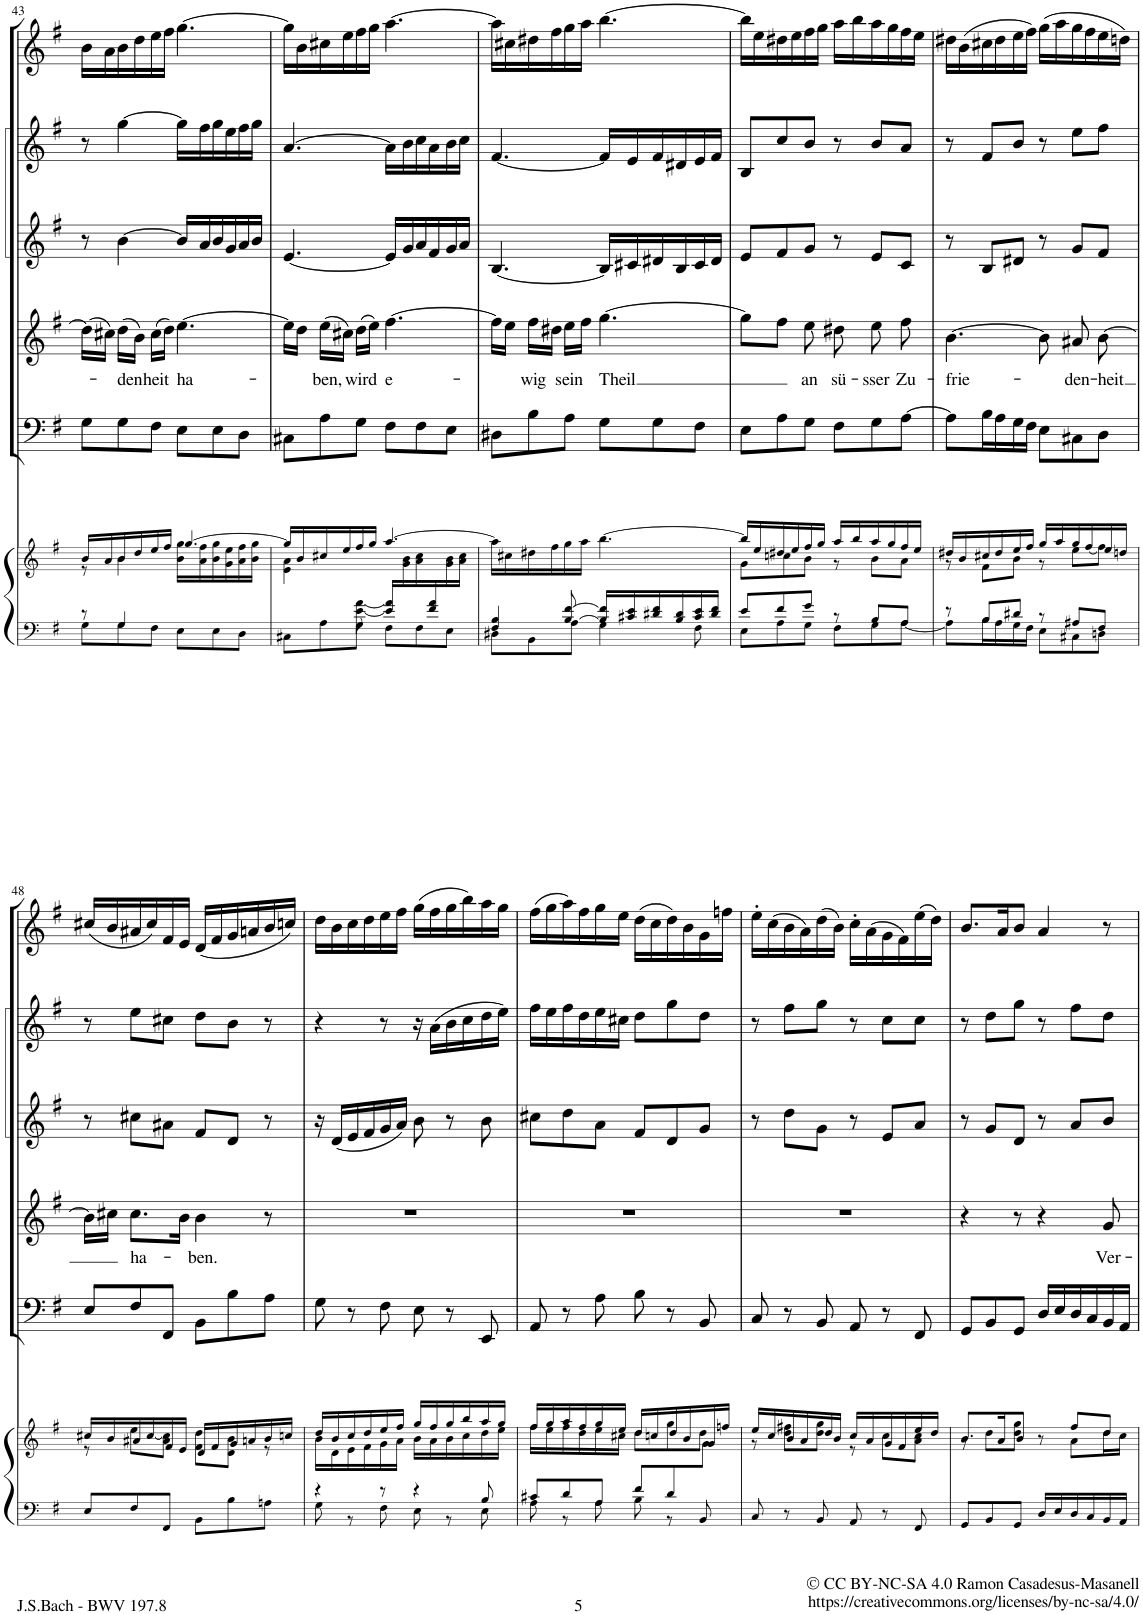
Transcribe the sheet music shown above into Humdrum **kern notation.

**kern	**kern	**kern	**kern	**text	**kern	**kern	**kern
*part6	*part6	*part5	*part4	*part4	*part3	*part2	*part1
*staff7	*staff6	*staff5	*staff4	*staff4	*staff3	*staff2	*staff1
*I"Piano reduction	*	*I"Continuo	*I"Soprano	*	*I"Oboe (d'amore) II	*I"Oboe (d'amore) I	*I"Violino Solo
*I'Pno	*	*	*	*	*I'Ob	*I'Ob	*I'Vln
!!LO:PB:g=z
*clefF4	*clefG2	*clefF4	*clefG2	*	*clefG2	*clefG2	*clefG2
*k[f#]	*k[f#]	*k[f#]	*k[f#]	*	*k[f#]	*k[f#]	*k[f#]
*M6/8	*M6/8	*M6/8	*M6/8	*	*M6/8	*M6/8	*M6/8
=43	=43	=43	=43	=43	=43	=43	=43
*^	*^	*	*	*	*	*	*
8r	8G\L	16b/LL	8r	8G\L	(16dd\LL]	.	8r	8r	16b\LL
.	.	16a/	.	.	16cc#X\JJ)	.	.	.	16a\
!	!	!	!	!	!	!LO:LY:b	!	!	!
4G/	8G\	16b/	4b\	8G\	(16dd\LL	-den-	[4b\	[4gg\	16b\
.	.	16dd/	.	.	16b\JJ)	.	.	.	16dd\
!	!	!	!	!	!	!LO:LY:b	!	!	!
.	8F#\J	16ee/	.	8F#\J	(16cc#\LL	-heit	.	.	16ee\
.	.	16ff#/JJ	.	.	16dd\JJ)	.	.	.	16ff#\JJ
!	!	!	!	!	!	!LO:LY:b	!	!	!
4.ryy	8E\L	[4.gg/	16b\ 16gg\LL	8E\L	[4.ee\	ha-	16b/LL]	16gg\LL]	[4.gg\
.	.	.	16a\ 16ff#\	.	.	.	16a/	16ff#\	.
.	8E\	.	16b\ 16gg\	8E\	.	.	16b/	16gg\	.
.	.	.	16g\ 16ee\	.	.	.	16g/	16ee\	.
.	8D\J	.	16a\ 16ff#\	8D\J	.	.	16a/	16ff#\	.
.	.	.	16b\ 16gg\JJ	.	.	.	16b/JJ	16gg\JJ	.
=44	=44	=44	=44	=44	=44	=44	=44	=44	=44
4ryy	8C#X\L	16gg/LL]	4e\ 4a\	8C#X\L	16ee\LL]	.	[4.e/	[4.a/	16gg\LL]
.	.	16b/	.	.	16dd\JJ	.	.	.	16b\
!	!	!	!	!	!	!LO:LY:b	!	!	!
.	8A\	16cc#X/	.	8A\	(16ee\LL	-ben,	.	.	16cc#X\
.	.	16ee/	.	.	16cc#X\JJ)	.	.	.	16ee\
!	!	!	!	!	!	!LO:LY:b	!	!	!
[8e\ [8a\	8G\J	16ff#/	8.ryy	8G\J	(16dd\LL	wird	.	.	16ff#\
.	.	16gg/JJ	.	.	16ee\JJ)	.	.	.	16gg\JJ
!	!	!	!	!	!	!LO:LY:b	!	!	!
16e/] 16a/]LL	8F#\L	[4.aa/	.	8F#\L	[4.ff#\	e-	16e/LL]	16a\LL]	[4.aa\
8ryy	.	.	16g\ 16b\	.	.	.	16g/	16b\	.
.	8F#\	.	16a\ 16cc#\	8F#\	.	.	16a/	16cc\	.
16f#/ 16a/	.	.	16ryy	.	.	.	16f#/	16a\	.
8ryy	8E\J	.	16g\ 16b\	8E\J	.	.	16g/	16b\	.
.	.	.	16a\ 16cc#\JJ	.	.	.	16a/JJ	16cc\JJ	.
*	*	*v	*v	*	*	*	*	*	*
=45	=45	=45	=45	=45	=45	=45	=45	=45
4F#/ 4B/	8D#X\L	16aa\LL]	8D#X\L	16ff#\LL]	.	[4.B/	[4.f#/	16aa\LL]
.	.	16cc#X\	.	16ee\JJ	.	.	.	16cc#X\
!	!	!	!	!	!LO:LY:b	!	!	!
.	8BB\	16dd#X\	8B\	16ff#\LL	-wig	.	.	16dd#X\
.	.	16ff#\	.	16dd#X\JJ	.	.	.	16ff#\
!	!	!	!	!	!LO:LY:b	!	!	!
[8B/ [8f#/	8A\J	16gg\	8A\J	16ee\LL	sein	.	.	16gg\
.	.	16aa\JJ	.	16ff#\JJ	.	.	.	16aa\JJ
!	!	!	!	!	!LO:LY:b	!	!	!
16B/] 16f#/]LL	4G\	[>4.bb\	8G\L	[4.gg\	Theil	16B/LL]	16f#/LL]	[4.bb\
16c#X/ 16e/	.	.	.	.	.	16c#X/	16e/	.
16d#X/ 16f#/	.	.	8G\	.	.	16d#X/	16f#/	.
16B/ 16d#/	.	.	.	.	.	16B/	16d#X/	.
16c#/ 16e/	8F#\	.	8F#\J	.	.	16c#/	16e/	.
16d#/ 16f#/JJ	.	.	.	.	.	16d#/JJ	16f#/JJ	.
=46	=46	=46	=46	=46	=46	=46	=46	=46
*	*	*^	*	*	*	*	*	*
8e/L	8E\L	16bb/LL]	8g\L	8E\L	8gg\L]	.	8e/L	8B/L	16bb\LL]
.	.	16ee/	.	.	.	.	.	.	16ee\
8f#/	8A\	16dd#X/	8ccn\	8A\	8ff#\J	.	8f#/	8cc/	16dd#X\
.	.	16ee/	.	.	.	.	.	.	16ee\
!	!	!	!	!	!	!LO:LY:b	!	!	!
8g/J	8G\J	16ff#/	8b\J	8G\J	8ee\	an	8g/J	8b/J	16ff#\
.	.	16gg/JJ	.	.	.	.	.	.	16gg\JJ
!	!	!	!	!	!	!LO:LY:b	!	!	!
8r	8F#\L	16aa/LL	8r	8F#\L	8dd#X\	sü-	8r	8r	16aa\LL
.	.	16bb/	.	.	.	.	.	.	16bb\
!	!	!	!	!	!	!LO:LY:b	!	!	!
8B/L	8G\	16aa/	8b\L	8G\	8ee\	-sser	8e/L	8b/L	16aa\
.	.	16gg/	.	.	.	.	.	.	16gg\
!	!	!	!	!	!	!LO:LY:b	!	!	!
8A/J	[8A\J	16ff#/	8a\J	[8A\J	8ff#\	Zu-	8c/J	8a/J	16ff#\
.	.	16ee/JJ	.	.	.	.	.	.	16ee\JJ
=47	=47	=47	=47	=47	=47	=47	=47	=47	=47
!	!	!	!	!	!	!LO:LY:b	!	!	!
8r	8A\L]	16dd#X/LL	8r	8A\L]	[4.b\	-frie-	8r	8r	16dd#X\LL
.	.	16b/	.	.	.	.	.	.	(16b\
8B/L	16B\L	16cc#X/	8f#\L	16B\L	.	.	8B/L	8f#/L	16cc#X\
.	16A\	16dd#/	.	16A\	.	.	.	.	16dd#\
8d#X/J	16G\	16ee/	8b\J	16G\	.	.	8d#X/J	8b/J	16ee\
.	16F#\JJ	16ff#/JJ	.	16F#\JJ	.	.	.	.	16ff#\JJ)
8r	8E\L	16gg/LL	8r	8E\L	8b\]	.	8r	8r	(16gg\LL
.	.	16aa/	.	.	.	.	.	.	16aa\
!	!	!	!	!	!	!LO:LY:b	!	!	!
8A#X/L	8C#X\	16gg/	8ee\L	8C#X\	8a#X/	-den-	8g/L	8ee\L	16gg\
.	.	[<16ff#/	.	.	.	.	.	.	16ff#\
!	!	!	!	!	!	!LO:LY:b	!	!	!
8F#/J	8Dn\J	16ee/	8ff#\J]	8D\J	[8b\	-heit	8f#/J	8ff#\J	16ee\
.	.	16ddn/JJ	.	.	.	.	.	.	16ddn\JJ)
*v	*v	*	*	*	*	*	*	*	*
!!LO:LB:g=z
=48	=48	=48	=48	=48	=48	=48	=48	=48
8E/L	16cc#X/LL	8r	8E/L	16b\LL]	.	8r	8r	(16cc#X/LL
.	16b/	.	.	16cc#X\JJ	.	.	.	16b/
!	!	!	!	!	!LO:LY:b	!	!	!
8F#/	16a#X/	8ee\L	8F#/	8.cc#\L	ha-	8cc#X\L	8ee\L	16a#X/
.	[<16cc#/	.	.	.	.	.	.	16cc#/)
8FF#/J	16f#/	8a#\ 8cc#\]J	8FF#/J	.	.	8a#X\J	8cc#X\J	16f#/
.	16e/JJ	.	.	16b\Jk	.	.	.	16e/JJ
!	!	!	!	!	!LO:LY:b	!	!	!
8BB\L	16d/LL	8f#\ 8dd\L	8BB\L	4b\	-ben.	8f#/L	8dd\L	(16d/LL
.	16f#/	.	.	.	.	.	.	16f#/
8B\	16g/	8d\ 8b\J	8B\	.	.	8d/J	8b\J	16g/
.	16an/	.	.	.	.	.	.	16an/
8An\J	16b/	8r	8A\J	8r	.	8r	8r	16b/
.	16ccn/JJ	.	.	.	.	.	.	16ccn/JJ)
=49	=49	=49	=49	=49	=49	=49	=49	=49
*^	*	*	*	*	*	*	*	*
4r	8G\	16dd/LL	16b\LL	8G\	2.r	.	16r	4r	16dd\LL
.	.	16b/	16d\	.	.	.	(16d/LL	.	16b\
.	8r	16cc/	16e\	8r	.	.	16e/	.	16cc\
.	.	16dd/	16f#\	.	.	.	16f#/	.	16dd\
8r	8F#\	16ee/	16g\	8F#\	.	.	16g/	8r	16ee\
.	.	16ff#/JJ	16a\JJ	.	.	.	16a/JJ)	.	16ff#\JJ
4r	8E\	16gg/LL	16b\LL	8E\	.	.	8b\	16r	(16gg\LL
.	.	16ff#/	16a\	.	.	.	.	(16a\LL	16ff#\
.	8r	16gg/	16b\	8r	.	.	8r	16b\	16gg\
.	.	16bb/	16cc\	.	.	.	.	16cc\	16bb\)
8B/	8E\	16aa/	16dd\	8EE/	.	.	8b\	16dd\	16aa\
.	.	16gg/JJ	16ee\JJ	.	.	.	.	16ee\JJ)	16gg\JJ
=50	=50	=50	=50	=50	=50	=50	=50	=50	=50
*	*	*	*^	*	*	*	*	*	*
8c#X/L	8A\	16ff#/LL	16ff#\LL	8ryy	8AA/	2.r	.	8cc#X\L	16ff#\LL	(16ff#\LL
.	.	16gg/	16ee\	.	.	.	.	.	16ee\	16gg\
*	*	*	*v	*v	*	*	*	*	*	*
8d/	8r	16aa/	16ff#\	8r	.	.	8dd\	16ff#\	16aa\)
.	.	16ff#/	16dd\	.	.	.	.	16dd\	16ff#\
8A/J	8A\	16gg/	16ee\	8A\	.	.	8a\J	16ee\	16gg\
.	.	16ee/JJ	16cc#X\JJ	.	.	.	.	16cc#X\JJ	16ee\JJ
8f#/L	8B\	16dd/LL	8dd\L	8B\	.	.	8f#/L	8dd\L	(16dd\LL
.	.	16ccn/	.	.	.	.	.	.	16cc\
8d/	8r	16dd/	8gg\	8r	.	.	8d/	8gg\	16dd\)
.	.	16b/	.	.	.	.	.	.	16b\
*	*	*	*^	*	*	*	*	*	*
8ryy	8BB/	16g/	8dd\J	8g\J	8BB/	.	.	8g/J	8dd\J	16g\
.	.	16ffn/JJ	.	.	.	.	.	.	.	16ffn\JJ
*v	*v	*	*	*	*	*	*	*	*	*
*	*	*v	*v	*	*	*	*	*	*
=51	=51	=51	=51	=51	=51	=51	=51	=51
8C/	16ee/LL	8r	8C/	2.r	.	8r	8r	16ee'\LL
.	16cc/	.	.	.	.	.	.	(16cc\
8r	16b/	8dd\ 8ff#X\L	8r	.	.	8dd\L	8ff#\L	16b\
.	16a/	.	.	.	.	.	.	16a\)
8BB/	16dd/	8dd\ 8gg\J	8BB/	.	.	8g\J	8gg\J	(16dd\
.	16b/JJ	.	.	.	.	.	.	16b\JJ)
8AA/	16cc/LL	8r	8AA/	.	.	8r	8r	16cc'\LL
.	16a/	.	.	.	.	.	.	(16a\
8r	16g/	8cc\L	8r	.	.	8e/L	8cc\L	16g\
.	16f#/	.	.	.	.	.	.	16f#\)
8FF#/	16ee/	8a\ 8cc\J	8FF#/	.	.	8a/J	8cc\J	(16ee\
.	16dd/JJ	.	.	.	.	.	.	16dd\JJ)
=52	=52	=52	=52	=52	=52	=52	=52	=52
8GG/L	8.b/L	8r	8GG/L	4r	.	8r	8r	8.b/L
8BB/	.	8dd\L	8BB/	.	.	8g/L	8dd\L	.
.	16a/K	.	.	.	.	.	.	16a/K
8GG/J	8b/J	8dd\ 8gg\J	8GG/J	8r	.	8d/J	8gg\J	8b/J
16D/LL	8r	8ryy	16D/LL	4r	.	8r	8r	4a/
16E/	.	.	16E/	.	.	.	.	.
16D/	8ff#/L	8a\L	16D/	.	.	8a/L	8ff#\L	.
16C/	.	.	16C/	.	.	.	.	.
!	!	!	!	!	!LO:LY:b	!	!	!
16BB/	8dd/J	16dd\L	16BB/	8g/	Ver-	8b/J	8dd\J	8r
16AA/JJ	.	16cc\JJ	16AA/JJ	.	.	.	.	.
*	*v	*v	*	*	*	*	*	*
=	=	=	=	=	=	=	=
*-	*-	*-	*-	*-	*-	*-	*-
